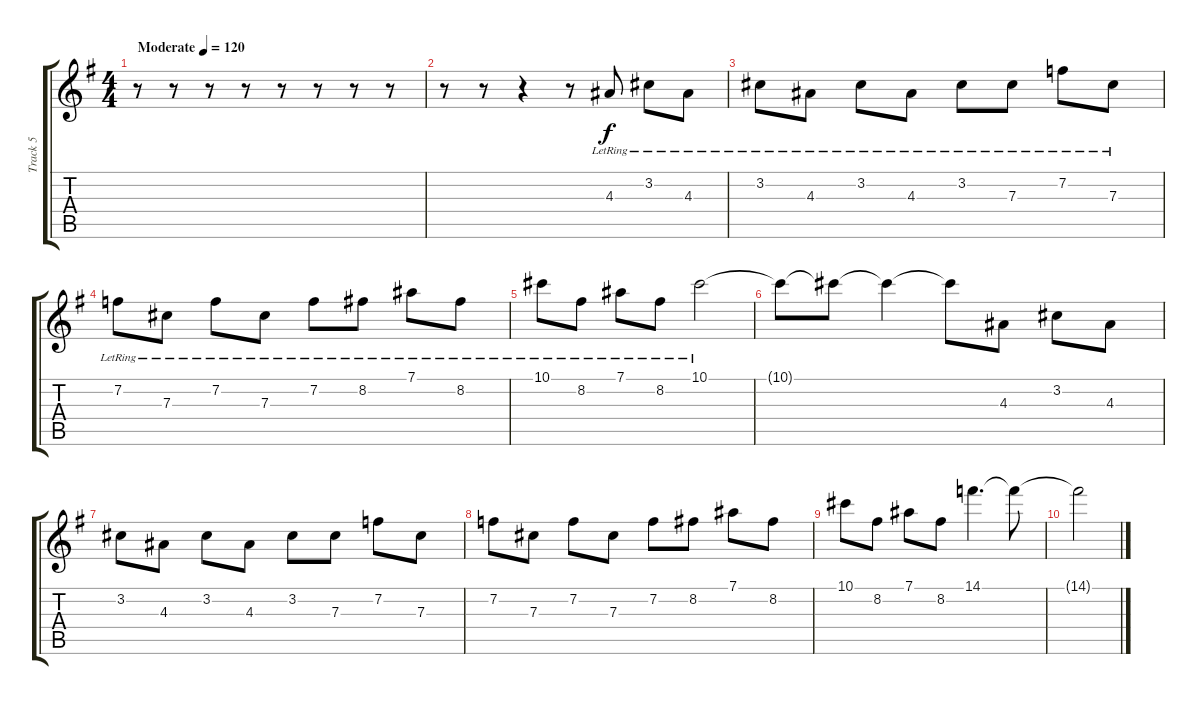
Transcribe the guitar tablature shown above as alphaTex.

\track ("Track 5" "Track 5") {instrument overdrivenguitar}
\staff {score tabs}
\tuning (Eb4 Bb3 Gb3 Db3 Ab2 Eb2) {hide}
\ts (4 4)
\tempo (120 "Moderate")
\clef g2
\ks g
r.8{dy f instrument overdrivenguitar} r.8 r.8 r.8 r.8 r.8 r.8 r.8 |
r.8 r.8 r.4 r.8 4.3{lr}.8 3.2{lr}.8 4.3{lr}.8 |
3.2{lr}.8 4.3{lr}.8 3.2{lr}.8 4.3{lr}.8 3.2{lr}.8 7.3{lr}.8 7.2{lr}.8 7.3{lr}.8 |
7.2{lr}.8 7.3{lr}.8 7.2{lr}.8 7.3{lr}.8 7.2{lr}.8 8.2{lr}.8 7.1{lr}.8 8.2{lr}.8 |
10.1{lr}.8 8.2{lr}.8 7.1{lr}.8 8.2{lr}.8 10.1{lr}.2 |
10.1{t}.8 10.1{t}.8 10.1{t}.4 10.1{t}.8 4.3.8 3.2.8 4.3.8 |
3.2.8 4.3.8 3.2.8 4.3.8 3.2.8 7.3.8 7.2.8 7.3.8 |
7.2.8 7.3.8 7.2.8 7.3.8 7.2.8 8.2.8 7.1.8 8.2.8 |
10.1.8 8.2.8 7.1.8 8.2.8 14.1.4{d} 14.1{t}.8 |
14.1{t}.2
